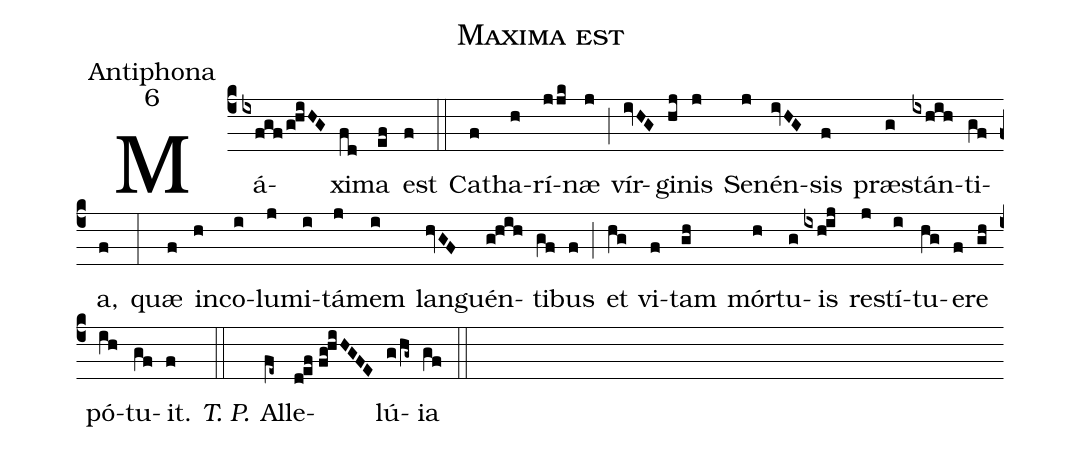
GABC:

name:Maxima est;
office-part:Antiphona;
mode:6;
%%
(c4) Má(ixfgf/g!hiHG)xi(fd)ma(ef) est(f) (::)
Ca(f)tha(h)rí(jjk)næ(j) (;) vír(ivHG)gi(hj)nis(j) Se(j)nén(ivHG)sis(f) præ(g)stán(ixhih)ti(gf)a,(f) (:)
quæ(f) in(h)co(i)lu(j)mi(i)tá(j)mem(i) lan(hvGF)guén(g!hih)ti(gf)bus(f) (;) et(hg) vi(f)tam(gh) mór(h)tu(g)is(ixh!ij) re(j)stí(i)tu(hg)e(f)re(gh) pó(ih)tu(gf)it.(f) <i>T. P.</i>(::) Al(fe~)le(d!ef//fg!hiHGFE)lú(g/hg~)ia(gf) (::)
